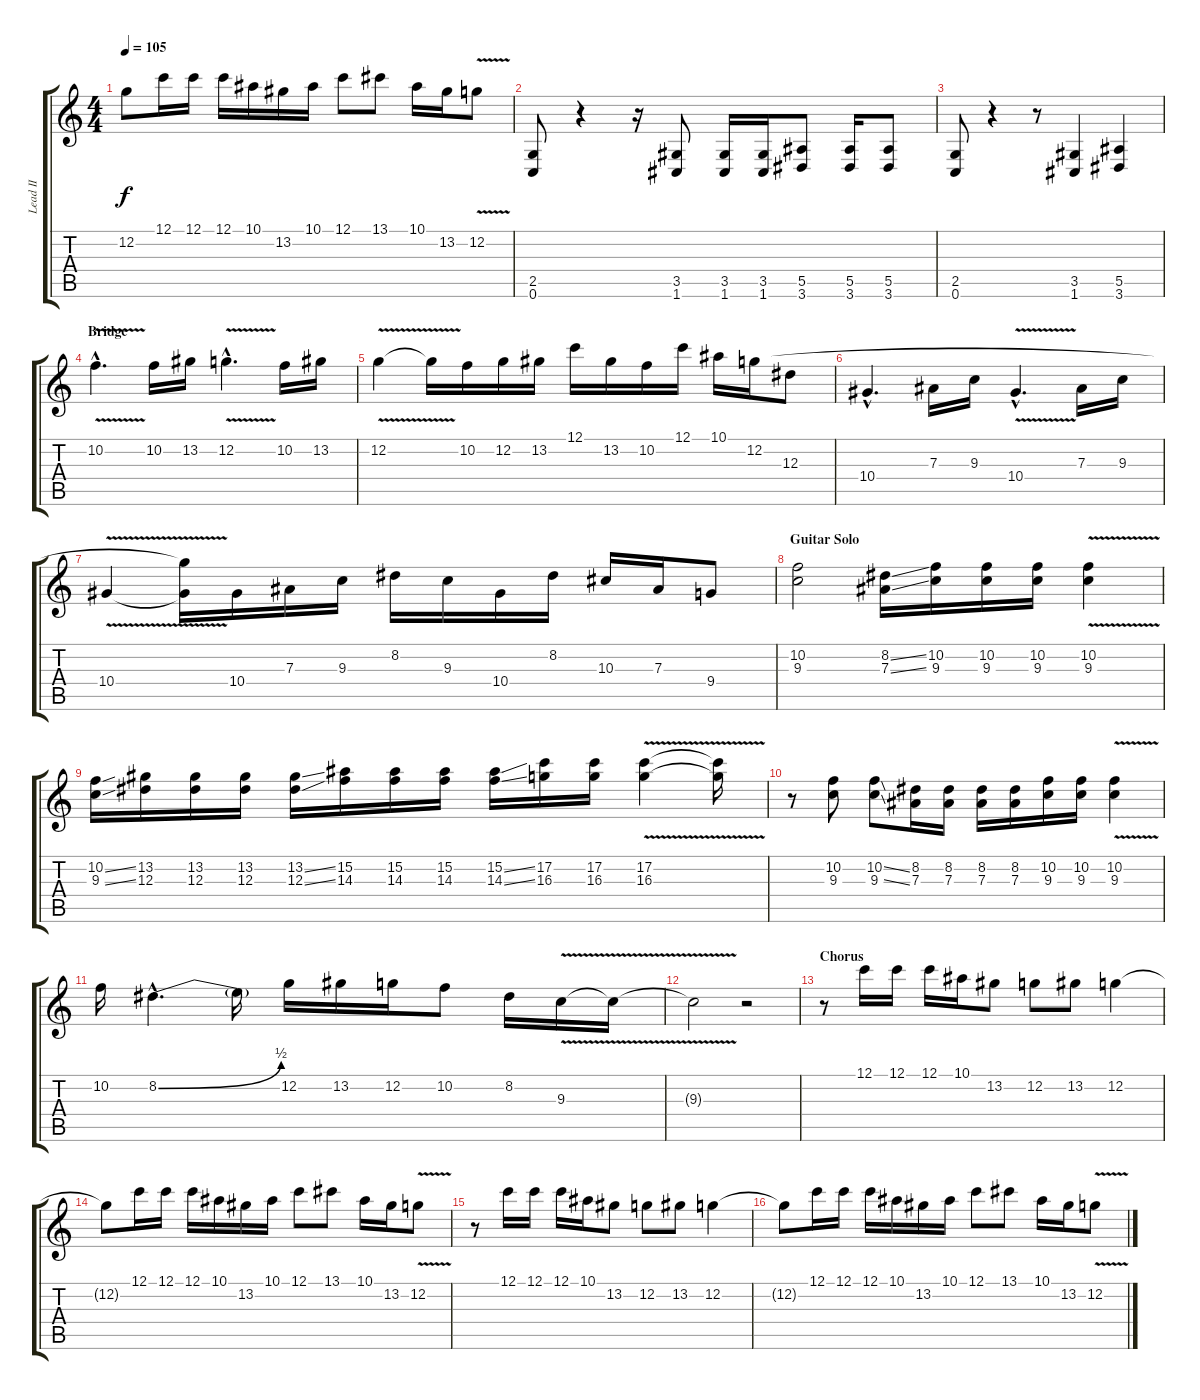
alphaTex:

\track ("Lead II" "Lead II") {instrument distortionguitar}
\staff {score tabs}
\tuning (C4 G3 Eb3 Bb2 F2 C2) {hide}
\ts (4 4)
\tempo 105
\clef g2
\ks c
12.2{t}.8{dy f} 12.1.16 12.1.16 12.1.16 10.1.16 13.2.16 10.1.16 12.1.8 13.1.8 10.1.16 13.2.16 12.2{v}.8 |
(2.5 0.6).8 r.4 r.16 (3.5 1.6).8 (3.5 1.6).16 (3.5 1.6).16 (5.5 3.6).8 (5.5 3.6).16 (5.5 3.6).8 |
(2.5 0.6).8 r.4 r.8 (3.5 1.6).4 (5.5 3.6).4 |
\section ("" "Bridge")
10.2{v hac}.4{d} 10.2.16 13.2.16 12.2{v hac}.4{d} 10.2.16 13.2.16 |
12.2{v}.4 12.2{t}.16 10.2.16 12.2.16 13.2.16 12.1.16 13.2.16 10.2.16 12.1.16 10.1.16 12.2.16 12.3.8 |
10.4{hac}.4{d} 7.3.16 9.3.16 10.4{v hac}.4{d} 7.3.16 9.3.16 |
10.4{v}.4 (12.2{t} 10.4{t}).16 10.4.16 7.3.16 9.3.16 8.2.16 9.3.16 10.4.16 8.2.16 10.3.16 7.3.16 9.4.8 |
\section ("" "Guitar Solo")
(10.2 9.3).2 (8.2{ss} 7.3{ss}).16 (10.2 9.3).16 (10.2 9.3).16 (10.2 9.3).16 (10.2{v} 9.3{v}).4 |
(10.2{ss} 9.3{ss}).16 (13.2 12.3).16 (13.2 12.3).16 (13.2 12.3).16 (13.2{ss} 12.3{ss}).16 (15.2 14.3).16 (15.2 14.3).16 (15.2 14.3).16 (15.2{ss} 14.3{ss}).16 (17.2 16.3).16 (17.2 16.3).16 (17.2{v} 16.3{v}).4 (17.2{t} 16.3{t}).16 |
r.8 (10.2 9.3).8 (10.2{ss} 9.3{ss}).8 (8.2 7.3).16 (8.2 7.3).16 (8.2 7.3).16 (8.2 7.3).16 (10.2 9.3).16 (10.2 9.3).16 (10.2{v} 9.3{v}).4 |
10.2.16 8.2{be (bend 0 0 60 2) hac}.4{d} 8.2{t}.16 12.2.16 13.2.16 12.2.16 10.2.8 8.2.16 9.3{v}.16 9.3{v t}.16 |
9.3{v t}.2 r.2 |
\section ("" "Chorus")
r.8 12.1.16 12.1.16 12.1.16 10.1.16 13.2.8 12.2.8 13.2.8 12.2.4 |
12.2{t}.8 12.1.16 12.1.16 12.1.16 10.1.16 13.2.16 10.1.16 12.1.8 13.1.8 10.1.16 13.2.16 12.2{v}.8 |
r.8 12.1.16 12.1.16 12.1.16 10.1.16 13.2.8 12.2.8 13.2.8 12.2.4 |
12.2{t}.8 12.1.16 12.1.16 12.1.16 10.1.16 13.2.16 10.1.16 12.1.8 13.1.8 10.1.16 13.2.16 12.2{v}.8
